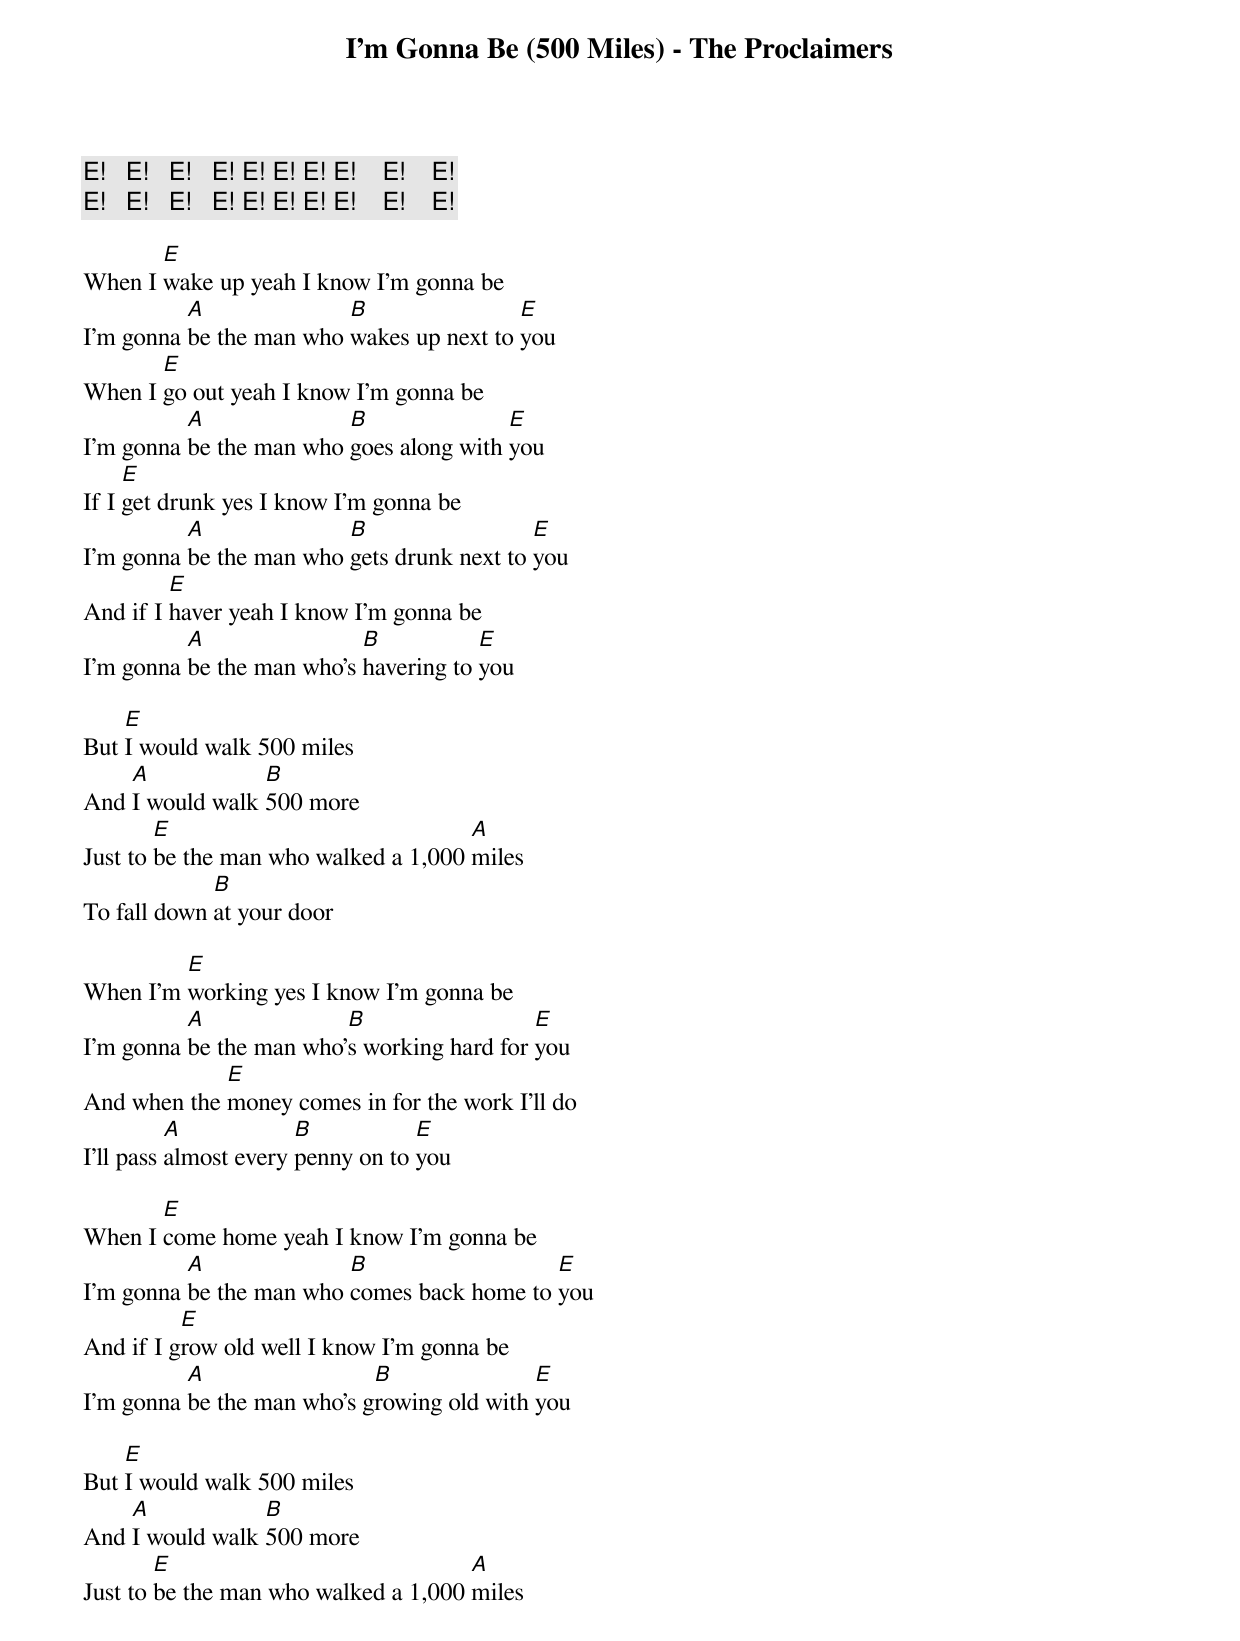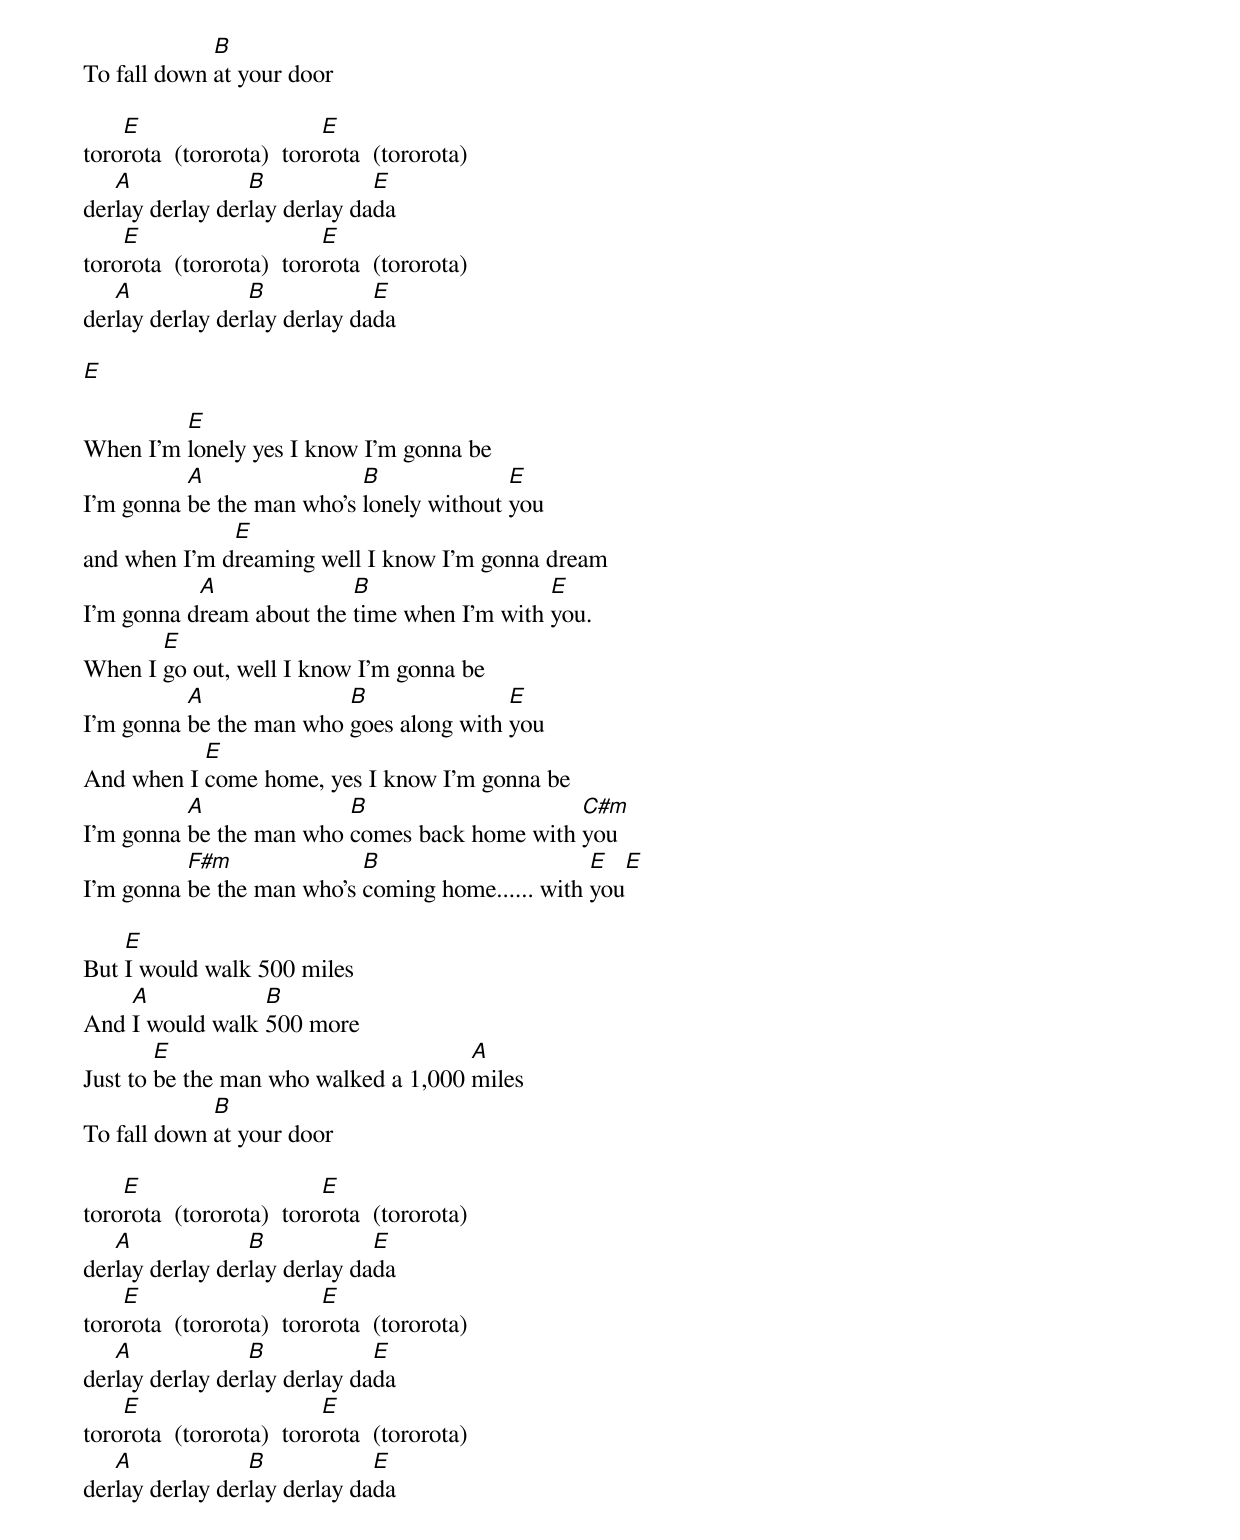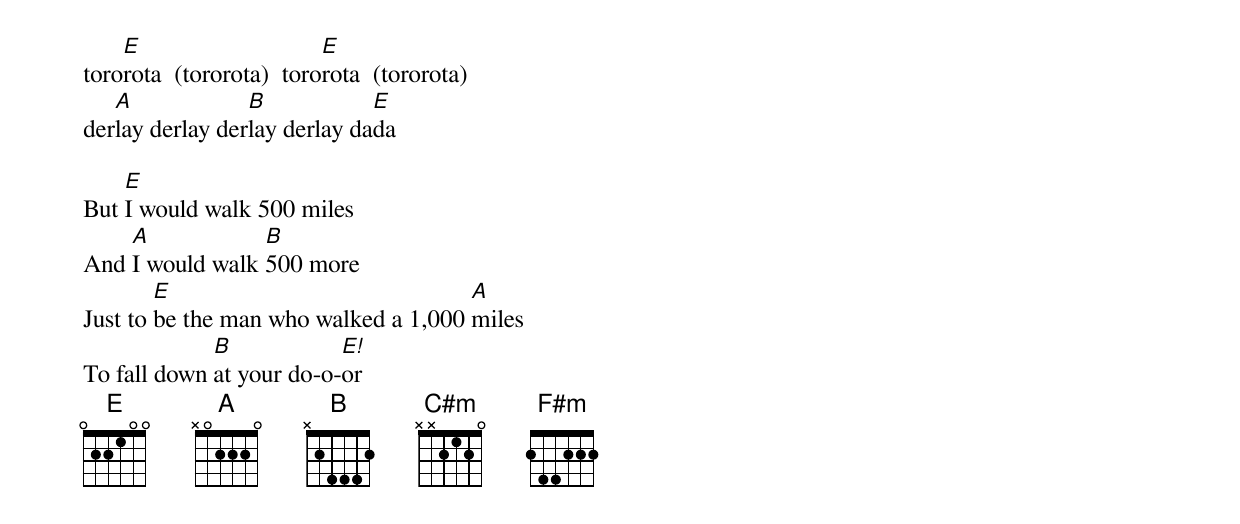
I'm Gonna Be (500 Miles) - The Proclaimers

E!   E!   E!   E! E! E! E! E!    E!    E!
E!   E!   E!   E! E! E! E! E!    E!    E!

       E
When I wake up yeah I know I'm gonna be
          A              B                E
I'm gonna be the man who wakes up next to you
       E
When I go out yeah I know I'm gonna be
          A              B               E
I'm gonna be the man who goes along with you
     E
If I get drunk yes I know I'm gonna be
          A              B                  E
I'm gonna be the man who gets drunk next to you
         E
And if I haver yeah I know I'm gonna be
          A                B           E
I'm gonna be the man who's havering to you

    E
But I would walk 500 miles
    A            B
And I would walk 500 more
        E                             A
Just to be the man who walked a 1,000 miles
             B
To fall down at your door

         E
When I'm working yes I know I'm gonna be
          A              B                  E
I'm gonna be the man who's working hard for you
             E
And when the money comes in for the work I'll do
          A            B           E
I'll pass almost every penny on to you

       E
When I come home yeah I know I'm gonna be
          A              B                  E
I'm gonna be the man who comes back home to you
          E
And if I grow old well I know I'm gonna be
          A                 B               E
I'm gonna be the man who's growing old with you

    E
But I would walk 500 miles
    A            B
And I would walk 500 more
        E                             A
Just to be the man who walked a 1,000 miles
             B
To fall down at your door

    E                     E
tororota  (tororota)  tororota  (tororota)
   A             B            E
derlay derlay derlay derlay dada
    E                     E
tororota  (tororota)  tororota  (tororota)
   A             B            E
derlay derlay derlay derlay dada

E

         E
When I'm lonely yes I know I'm gonna be
          A                B              E
I'm gonna be the man who's lonely without you
              E
and when I'm dreaming well I know I'm gonna dream
           A              B                  E
I'm gonna dream about the time when I'm with you.
       E
When I go out, well I know I'm gonna be
          A              B               E
I'm gonna be the man who goes along with you
           E
And when I come home, yes I know I'm gonna be
          A              B                    C#m
I'm gonna be the man who comes back home with you
          F#m              B                      E     E
I'm gonna be the man who's coming home...... with you

    E
But I would walk 500 miles
    A            B
And I would walk 500 more
        E                             A
Just to be the man who walked a 1,000 miles
             B
To fall down at your door

    E                     E
tororota  (tororota)  tororota  (tororota)
   A             B            E
derlay derlay derlay derlay dada
    E                     E
tororota  (tororota)  tororota  (tororota)
   A             B            E
derlay derlay derlay derlay dada
    E                     E
tororota  (tororota)  tororota  (tororota)
   A             B            E
derlay derlay derlay derlay dada
    E                     E
tororota  (tororota)  tororota  (tororota)
   A             B            E
derlay derlay derlay derlay dada

    E
But I would walk 500 miles
    A            B
And I would walk 500 more
        E                             A
Just to be the man who walked a 1,000 miles
             B            E!
To fall down at your do-o-or
